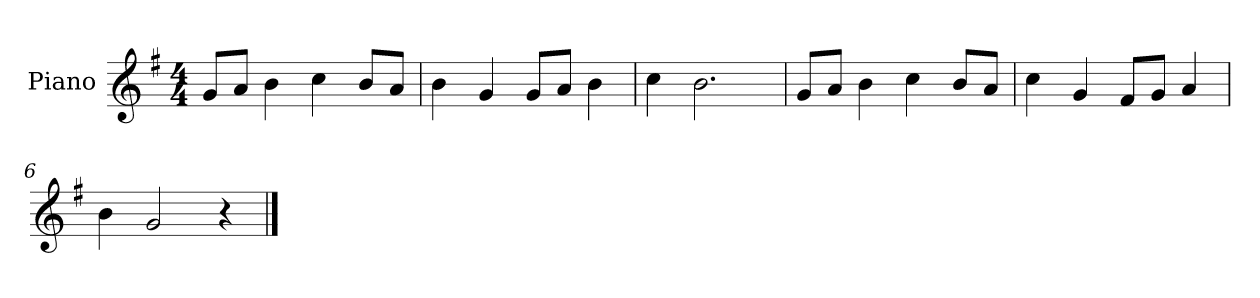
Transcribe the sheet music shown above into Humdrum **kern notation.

**kern
*part1
*staff1
*I"Piano
*I'P-no
*clefG2
*k[f#]
*M4/4
*MM90
=1
8g/L
8a/J
4b\
4cc\
8b/L
8a/J
=2
4b\
4g/
8g/L
8a/J
4b\
=3
4cc\
2.b\
=4
8g/L
8a/J
4b\
4cc\
8b/L
8a/J
=5
4cc\
4g/
8f#/L
8g/J
4a/
=6
4b\
2g/
4r
==
*-
